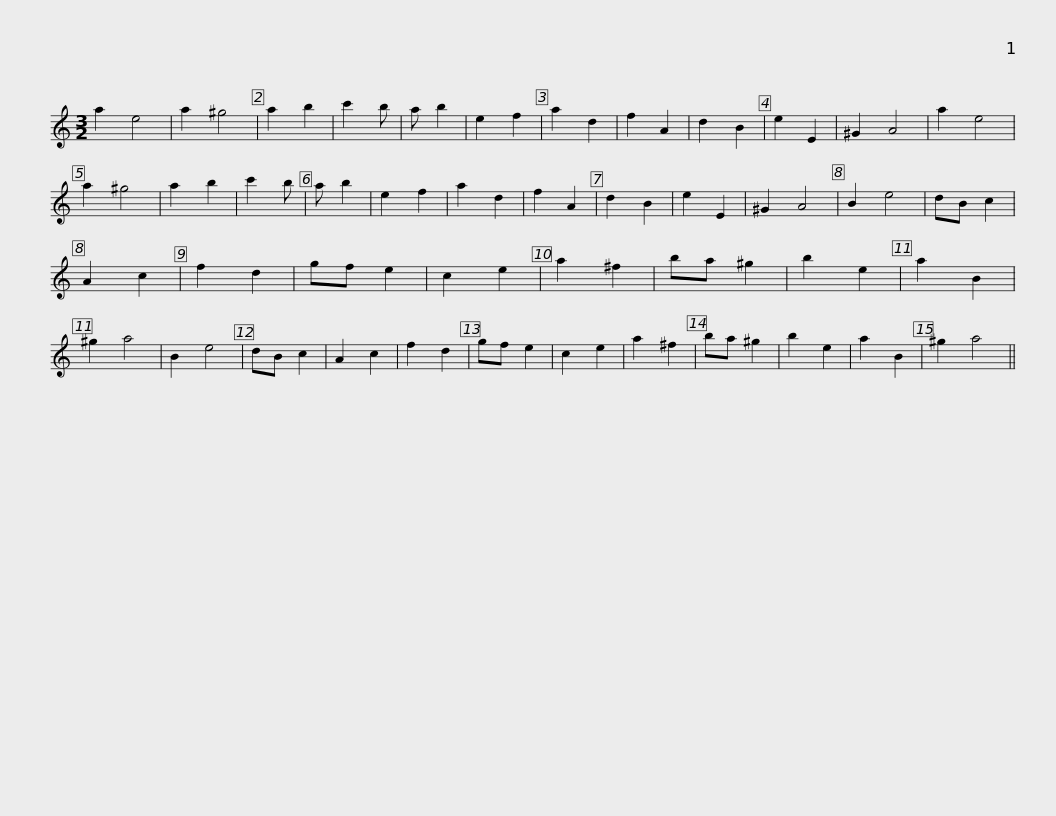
X:1
L:1/8
M:3/2
I:linebreak $
K:C
V:1 treble
V:1
 a2 e4 | a2 ^g4 | a2 b2 | c'2 b | a b2 | %5
 e2 f2 | a2 d2 | f2 A2 | d2 B2 | e2 E2 | %10
 ^G2 A4 | a2 e4 | a2 ^g4 | a2 b2 | c'2 b |$ %15
 a b2 | e2 f2 | a2 d2 | f2 A2 | d2 B2 | %20
 e2 E2 | ^G2 A4 | B2 e4 | dB c2 | A2 c2 | %25
 f2 d2 | gf e2 | c2 e2 | a2 ^f2 | ba ^g2 | %30
 b2 e2 |$ a2 B2 | ^g2 a4 | B2 e4 | dB c2 | %35
 A2 c2 | f2 d2 | gf e2 | c2 e2 | a2 ^f2 | %40
 ba ^g2 | b2 e2 | a2 B2 | ^g2 a4 || %44
